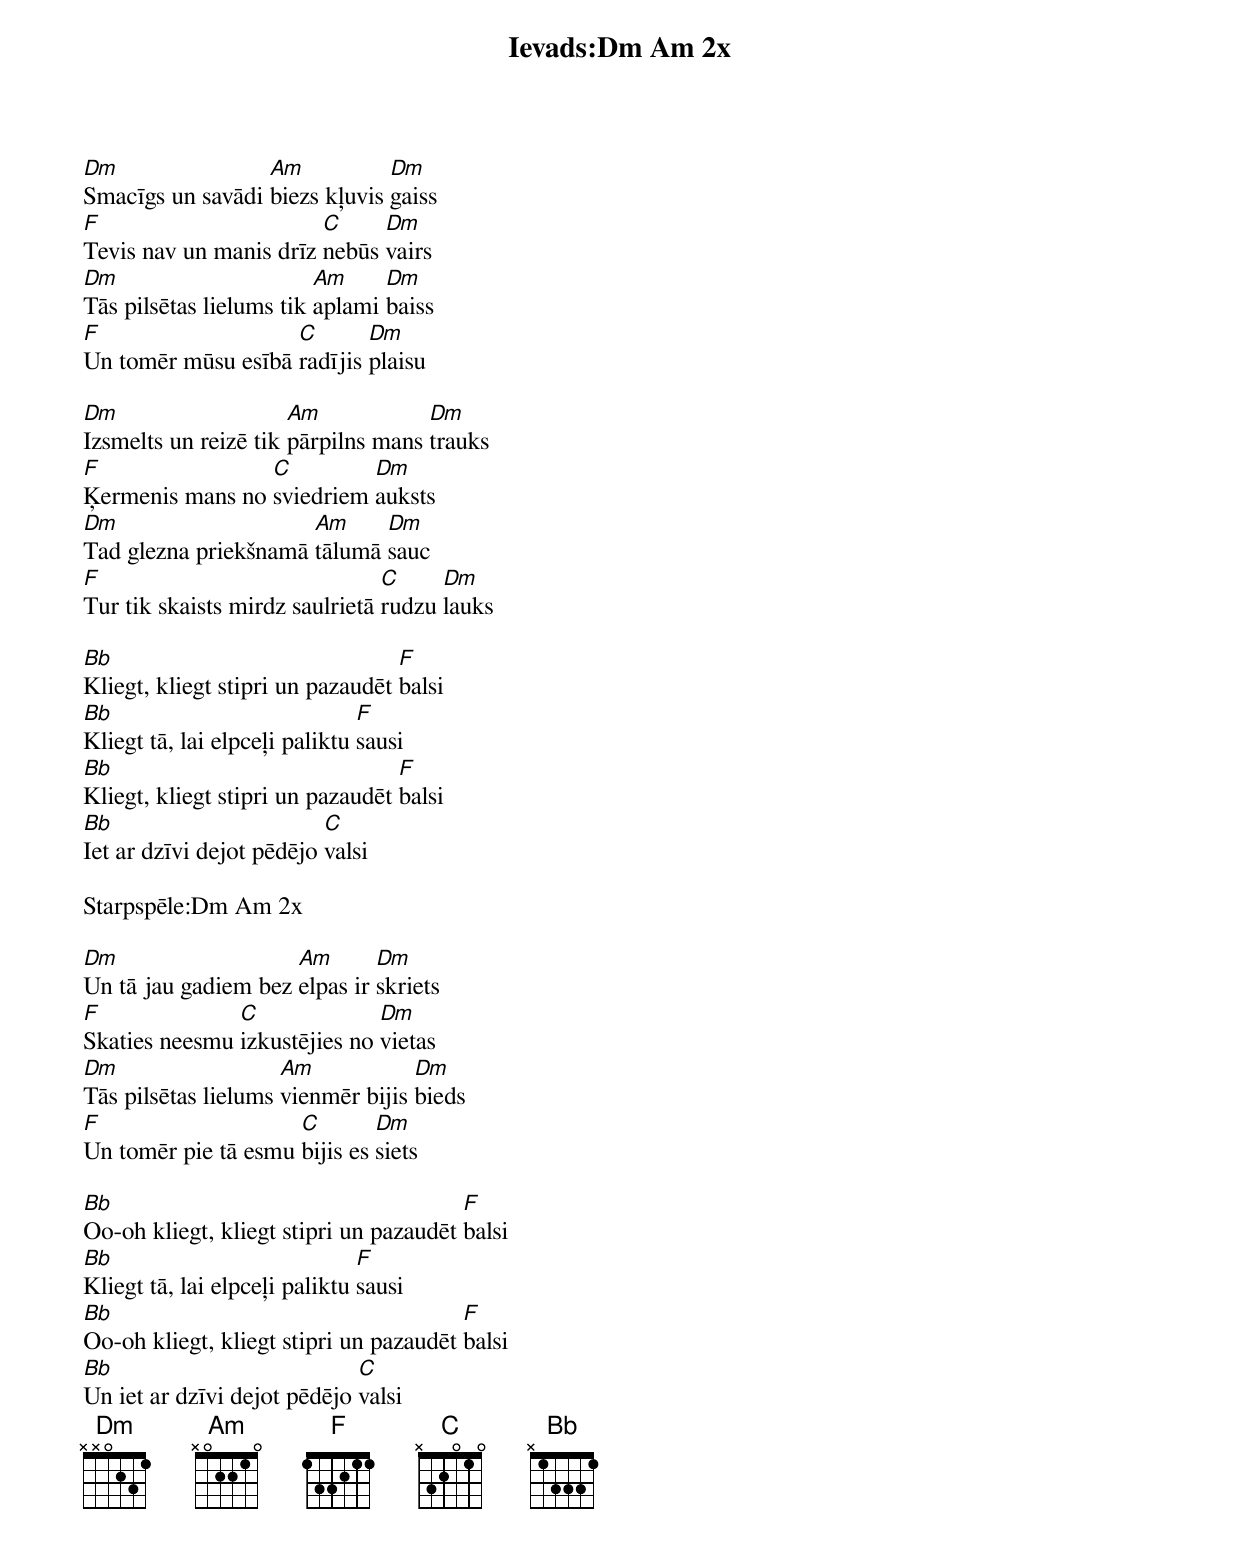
Ievads:Dm Am 2x

Dm                Am           Dm
Smacīgs un savādi biezs kļuvis gaiss
F                       C     Dm
Tevis nav un manis drīz nebūs vairs
Dm                       Am     Dm
Tās pilsētas lielums tik aplami baiss
F                   C       Dm
Un tomēr mūsu esībā radījis plaisu

Dm                    Am            Dm
Izsmelts un reizē tik pārpilns mans trauks
F                C         Dm
Ķermenis mans no sviedriem auksts
Dm                    Am     Dm
Tad glezna priekšnamā tālumā sauc
F                               C     Dm
Tur tik skaists mirdz saulrietā rudzu lauks

Bb                                F
Kliegt, kliegt stipri un pazaudēt balsi
Bb                             F
Kliegt tā, lai elpceļi paliktu sausi
Bb                                F
Kliegt, kliegt stipri un pazaudēt balsi
Bb                        C
Iet ar dzīvi dejot pēdējo valsi

Starpspēle:Dm Am 2x

Dm                   Am       Dm
Un tā jau gadiem bez elpas ir skriets
F              C              Dm
Skaties neesmu izkustējies no vietas
Dm                   Am            Dm
Tās pilsētas lielums vienmēr bijis bieds
F                    C        Dm
Un tomēr pie tā esmu bijis es siets

Bb                                      F
Oo-oh kliegt, kliegt stipri un pazaudēt balsi
Bb                             F
Kliegt tā, lai elpceļi paliktu sausi
Bb                                      F
Oo-oh kliegt, kliegt stipri un pazaudēt balsi
Bb                           C
Un iet ar dzīvi dejot pēdējo valsi
